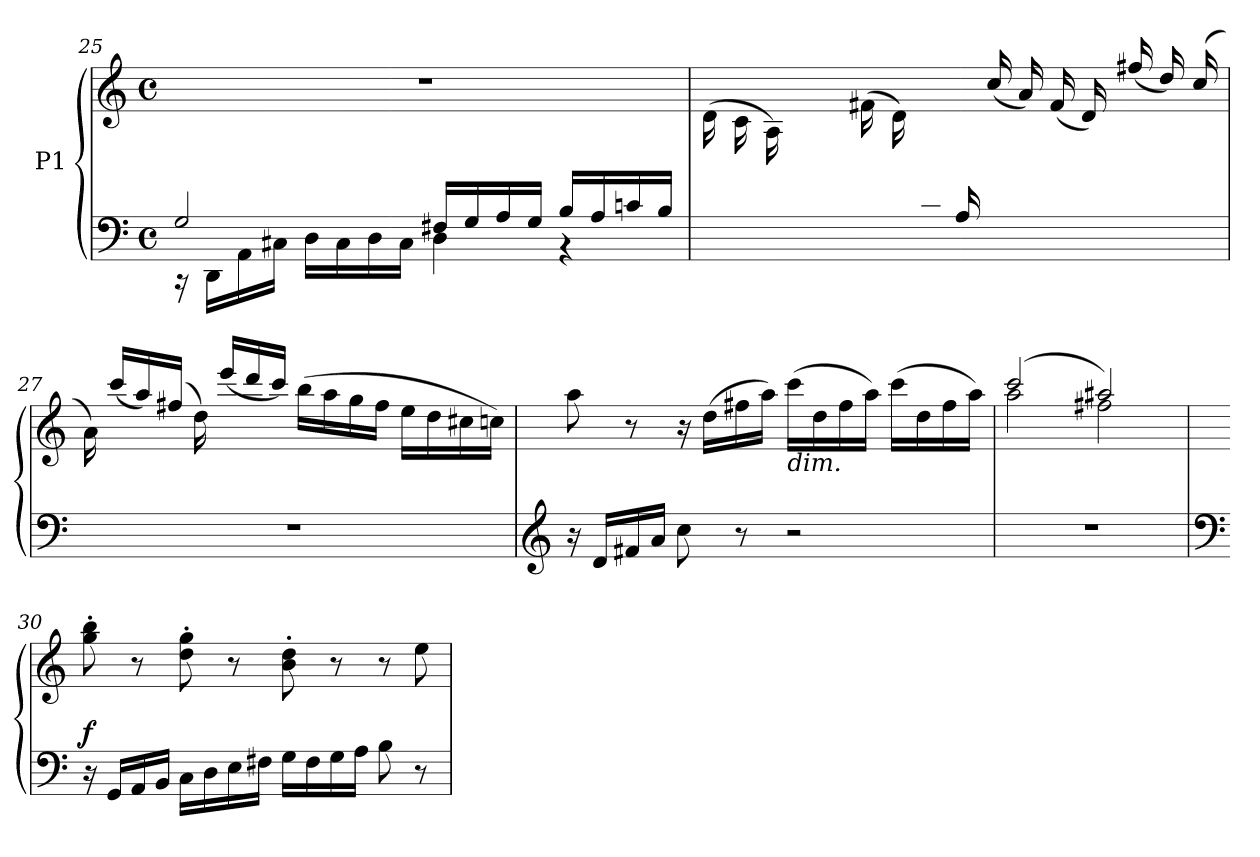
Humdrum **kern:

**kern	**kern	**dynam
*part1	*part1	*part1
*staff2	*staff1	*staff1/2
*I"P1	*	*
!!LO:LB:g=z
*clefF4	*clefG2	*
*k[]	*k[]	*
*M4/4	*M4/4	*
*met(c)	*met(c)	*
=25	=25	=25
*^	*	*
2G/	16r	1r	.
.	16DD\LL	.	.
.	16AA\	.	.
.	16C#X\JJ	.	.
.	16D\LL	.	.
.	16C#\	.	.
.	16D\	.	.
.	16C#\JJ	.	.
16F#X/LL	4D\	.	.
16G/	.	.	.
16A/	.	.	.
16G/JJ	.	.	.
16B/LL	4r	.	.
16A/	.	.	.
16cn/	.	.	.
16B/JJ	.	.	.
=26	=26	=26	=26
8.ryy	1ryy	(16d\LL	.
.	.	16c\	.
.	.	16A\)	.
16F#X/JJ	.	8ryy	.
16D/	.	.	.
8ryy	.	(16f#X\LL	.
.	.	16d\)	.
16c/JJ	.	8ryy	.
16A/	.	.	.
4..ryy	.	(16cc/LL	.
.	.	16a/)	.
.	.	(16f#/JJ	.
.	.	16d/)	.
.	.	(16ff#X/LL	.
.	.	16dd/)	.
.	.	(16cc/JJ	.
*v	*v	*	*
!!LO:LB:g=z
=27	=27	=27
1r	16a\)	.
.	(16ccc/LL	.
.	16aa/)	.
.	(16ff#X/JJ	.
.	16dd\)	.
.	(16eee/LL	.
.	16ddd/	.
.	16ccc/JJ)	.
.	(16bb\LL	.
.	16aa\	.
.	16gg\	.
.	16ff#\JJ	.
.	16ee\LL	.
.	16dd\	.
.	16cc#X\	.
.	16ccn\JJ)	.
=28	=28	=28
*clefG2	*	*
16r	8aa\	.
16d/LL	.	.
16f#X/	8r	.
16a/JJ	.	.
8cc\	16r	.
.	(16dd\LL	.
8r	16ff#X\	.
.	16aa\JJ)	.
!	!LO:TX:b:i:t=dim.	!
2r	(16ccc\LL	.
.	16dd\	.
.	16ff#\	.
.	16aa\JJ)	.
.	(16ccc\LL	.
.	16dd\	.
.	16ff#\	.
.	16aa\JJ)	.
=29	=29	=29
*	*^	*
1r	(2ccc/	2aa\	.
.	2aa#X/)	2ff#X\	.
*	*v	*v	*
!!LO:PB:g=z
=30	=30	=30
*clefF4	*	*
*	*^	*
!	!	!	!LO:DY:a=2
*	*v	*v	*
16r	8gg\' 8bb\'	f
16GG/LL	.	.
16AA/	8r	.
16BB/JJ	.	.
16C\LL	8dd\' 8gg\'	.
16D\	.	.
16E\	8r	.
16F#X\JJ	.	.
16G\LL	8b\' 8dd\'	.
16F#\	.	.
16G\	8r	.
16A\JJ	.	.
8B\	8r	.
8r	8ee\	.
=	=	=
*-	*-	*-
